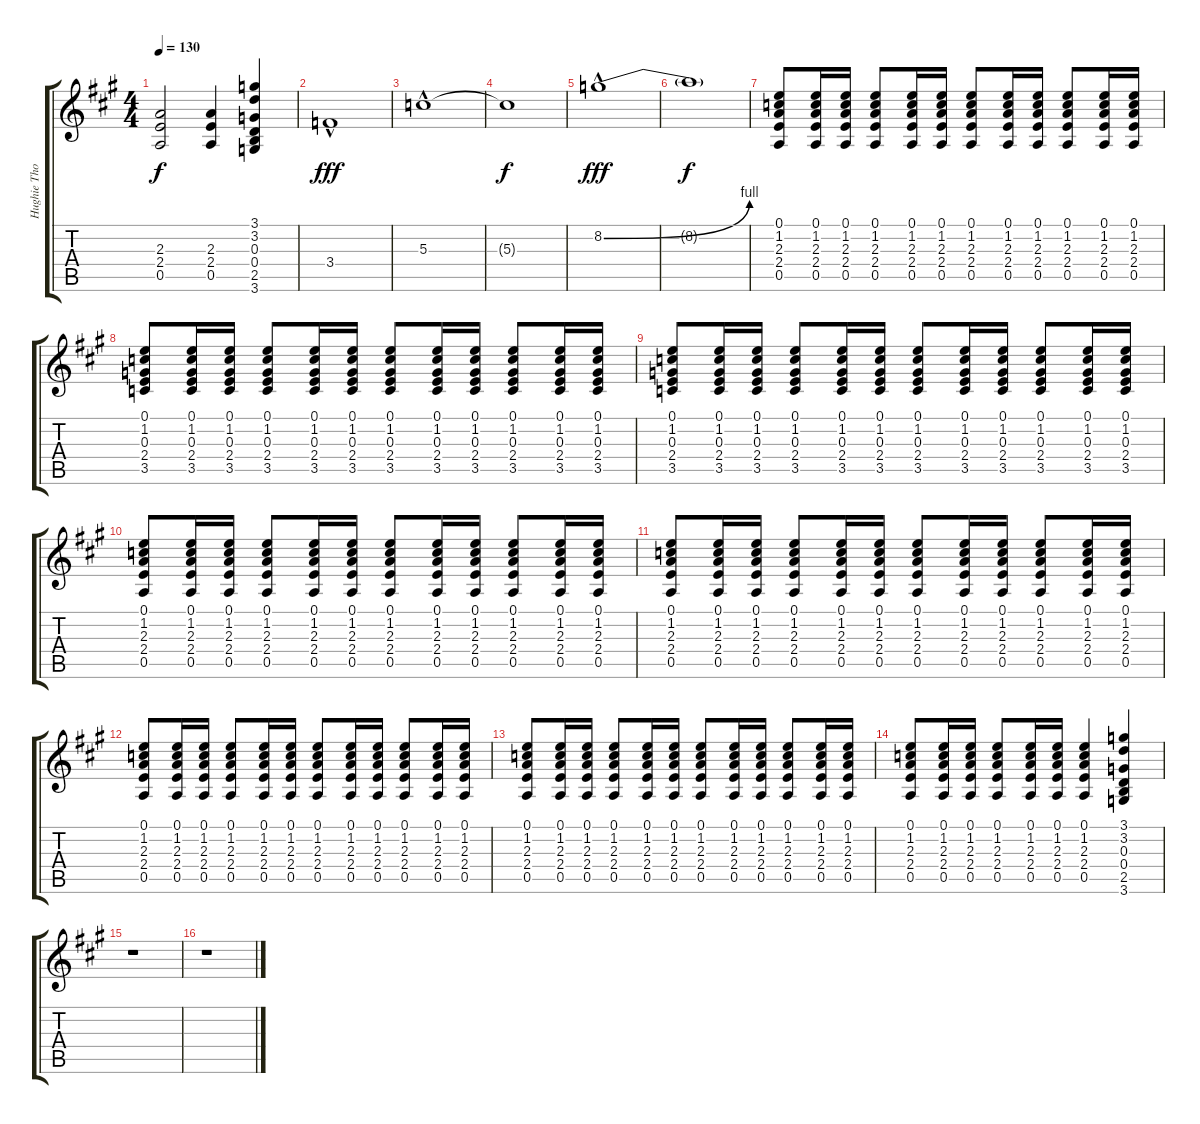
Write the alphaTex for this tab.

\track ("Hughie Thomasson Guitar" "Hughie Tho") {instrument acousticguitarsteel}
\staff {score tabs}
\tuning (E4 B3 G3 D3 A2 E2) {hide}
\ts (4 4)
\tempo 130
\clef g2
\ks f#minor
(2.3{t} 2.4{t} 0.5{t}).2{dy f} (2.3 2.4 0.5).4 (3.1 3.2 0.3 0.4 2.5 3.6).4 |
3.4{hac}.1{dy fff volume 16 balance 8} |
5.3{hac}.1 |
5.3{t}.1{dy f} |
8.2{be (bend 0 0 60 4) hac}.1{dy fff} |
8.2{t}.1{dy f} |
(0.1 1.2 2.3 2.4 0.5).8{volume 8 instrument acousticguitarsteel} (0.1 1.2 2.3 2.4 0.5).16 (0.1 1.2 2.3 2.4 0.5).16 (0.1 1.2 2.3 2.4 0.5).8 (0.1 1.2 2.3 2.4 0.5).16 (0.1 1.2 2.3 2.4 0.5).16 (0.1 1.2 2.3 2.4 0.5).8 (0.1 1.2 2.3 2.4 0.5).16 (0.1 1.2 2.3 2.4 0.5).16 (0.1 1.2 2.3 2.4 0.5).8 (0.1 1.2 2.3 2.4 0.5).16 (0.1 1.2 2.3 2.4 0.5).16 |
(0.1 1.2 0.3 2.4 3.5).8 (0.1 1.2 0.3 2.4 3.5).16 (0.1 1.2 0.3 2.4 3.5).16 (0.1 1.2 0.3 2.4 3.5).8 (0.1 1.2 0.3 2.4 3.5).16 (0.1 1.2 0.3 2.4 3.5).16 (0.1 1.2 0.3 2.4 3.5).8 (0.1 1.2 0.3 2.4 3.5).16 (0.1 1.2 0.3 2.4 3.5).16 (0.1 1.2 0.3 2.4 3.5).8 (0.1 1.2 0.3 2.4 3.5).16 (0.1 1.2 0.3 2.4 3.5).16 |
(0.1 1.2 0.3 2.4 3.5).8 (0.1 1.2 0.3 2.4 3.5).16 (0.1 1.2 0.3 2.4 3.5).16 (0.1 1.2 0.3 2.4 3.5).8 (0.1 1.2 0.3 2.4 3.5).16 (0.1 1.2 0.3 2.4 3.5).16 (0.1 1.2 0.3 2.4 3.5).8 (0.1 1.2 0.3 2.4 3.5).16 (0.1 1.2 0.3 2.4 3.5).16 (0.1 1.2 0.3 2.4 3.5).8 (0.1 1.2 0.3 2.4 3.5).16 (0.1 1.2 0.3 2.4 3.5).16 |
(0.1 1.2 2.3 2.4 0.5).8 (0.1 1.2 2.3 2.4 0.5).16 (0.1 1.2 2.3 2.4 0.5).16 (0.1 1.2 2.3 2.4 0.5).8 (0.1 1.2 2.3 2.4 0.5).16 (0.1 1.2 2.3 2.4 0.5).16 (0.1 1.2 2.3 2.4 0.5).8 (0.1 1.2 2.3 2.4 0.5).16 (0.1 1.2 2.3 2.4 0.5).16 (0.1 1.2 2.3 2.4 0.5).8 (0.1 1.2 2.3 2.4 0.5).16 (0.1 1.2 2.3 2.4 0.5).16 |
(0.1 1.2 2.3 2.4 0.5).8 (0.1 1.2 2.3 2.4 0.5).16 (0.1 1.2 2.3 2.4 0.5).16 (0.1 1.2 2.3 2.4 0.5).8 (0.1 1.2 2.3 2.4 0.5).16 (0.1 1.2 2.3 2.4 0.5).16 (0.1 1.2 2.3 2.4 0.5).8 (0.1 1.2 2.3 2.4 0.5).16 (0.1 1.2 2.3 2.4 0.5).16 (0.1 1.2 2.3 2.4 0.5).8 (0.1 1.2 2.3 2.4 0.5).16 (0.1 1.2 2.3 2.4 0.5).16 |
(0.1 1.2 2.3 2.4 0.5).8 (0.1 1.2 2.3 2.4 0.5).16 (0.1 1.2 2.3 2.4 0.5).16 (0.1 1.2 2.3 2.4 0.5).8 (0.1 1.2 2.3 2.4 0.5).16 (0.1 1.2 2.3 2.4 0.5).16 (0.1 1.2 2.3 2.4 0.5).8 (0.1 1.2 2.3 2.4 0.5).16 (0.1 1.2 2.3 2.4 0.5).16 (0.1 1.2 2.3 2.4 0.5).8 (0.1 1.2 2.3 2.4 0.5).16 (0.1 1.2 2.3 2.4 0.5).16 |
(0.1 1.2 2.3 2.4 0.5).8 (0.1 1.2 2.3 2.4 0.5).16 (0.1 1.2 2.3 2.4 0.5).16 (0.1 1.2 2.3 2.4 0.5).8 (0.1 1.2 2.3 2.4 0.5).16 (0.1 1.2 2.3 2.4 0.5).16 (0.1 1.2 2.3 2.4 0.5).8 (0.1 1.2 2.3 2.4 0.5).16 (0.1 1.2 2.3 2.4 0.5).16 (0.1 1.2 2.3 2.4 0.5).8 (0.1 1.2 2.3 2.4 0.5).16 (0.1 1.2 2.3 2.4 0.5).16 |
(0.1 1.2 2.3 2.4 0.5).8 (0.1 1.2 2.3 2.4 0.5).16 (0.1 1.2 2.3 2.4 0.5).16 (0.1 1.2 2.3 2.4 0.5).8 (0.1 1.2 2.3 2.4 0.5).16 (0.1 1.2 2.3 2.4 0.5).16 (0.1 1.2 2.3 2.4 0.5).4 (3.1 3.2 0.3 0.4 2.5 3.6).4 |
r.1 |
r.1
